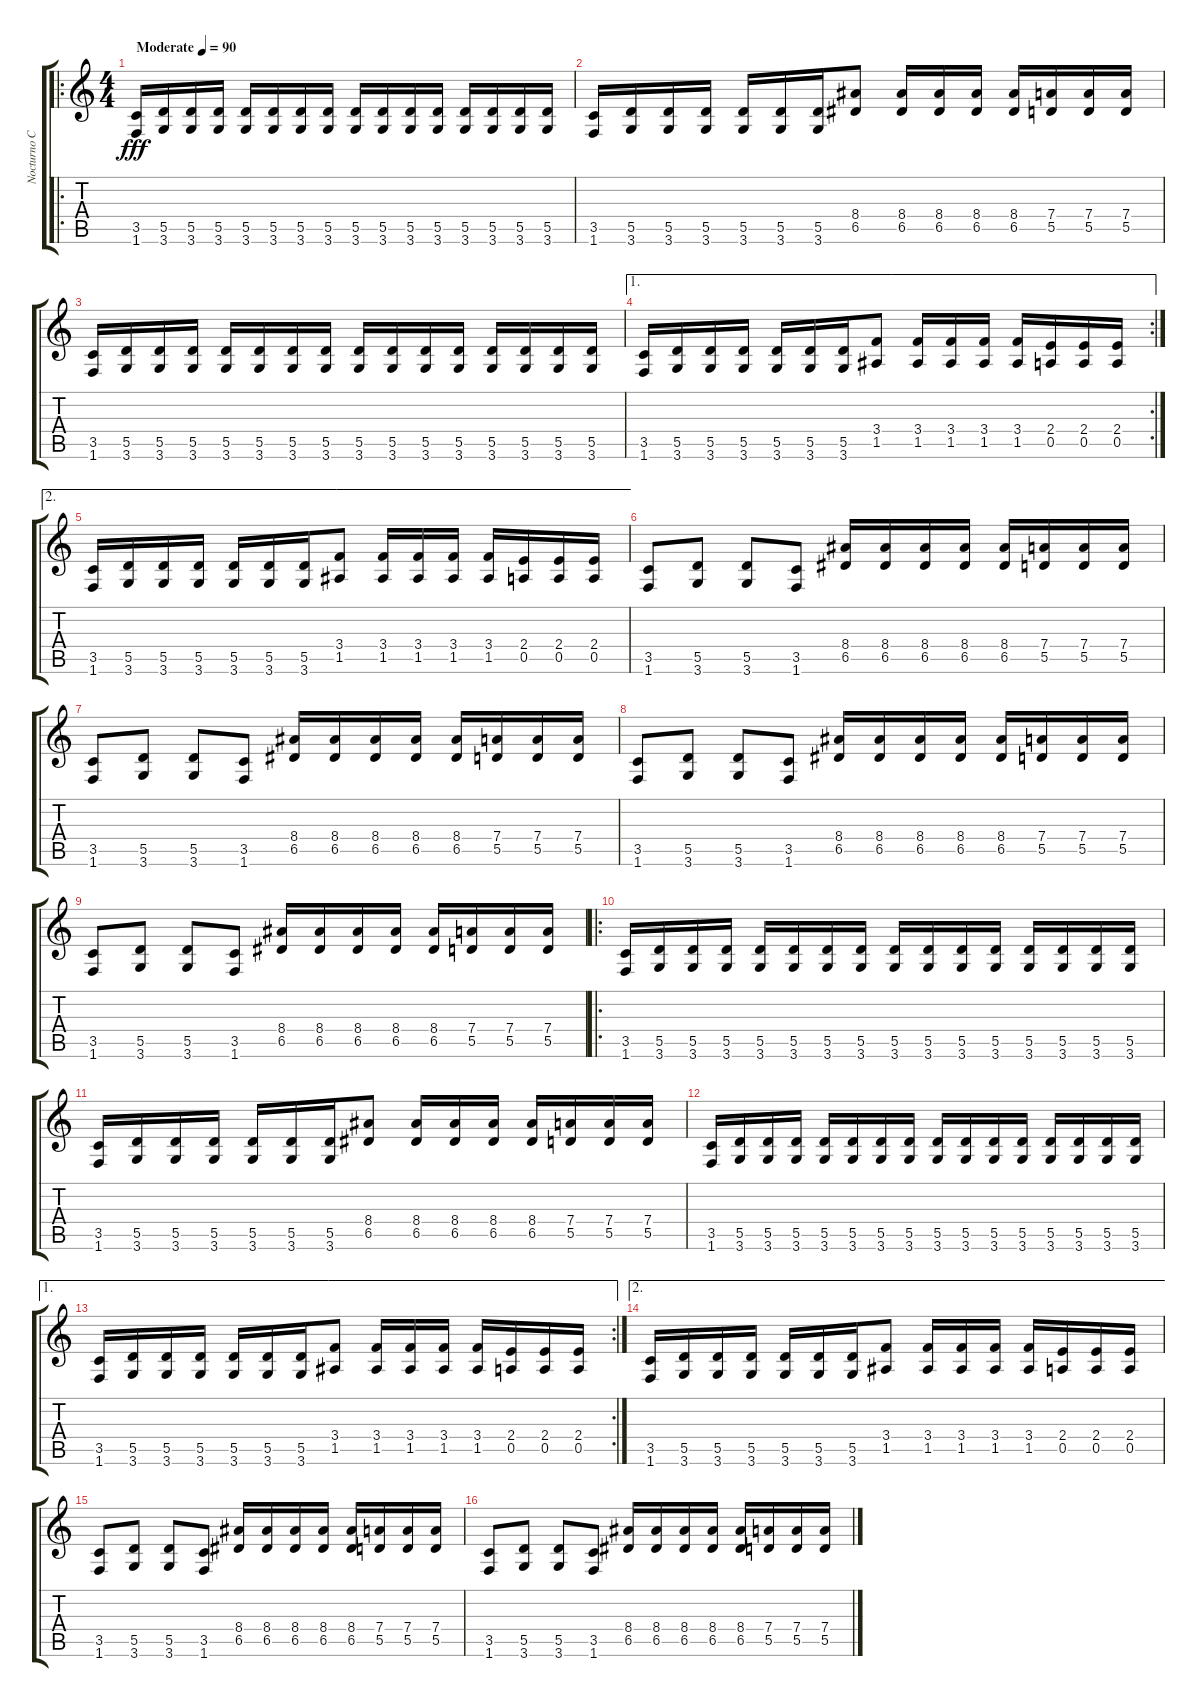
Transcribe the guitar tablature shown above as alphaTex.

\track ("Nocturno Culto" "Nocturno C") {instrument distortionguitar}
\staff {score tabs}
\tuning (E4 B3 G3 D3 A2 E2) {hide}
\ro
\ts (4 4)
\tempo (90 "Moderate")
\clef g2
\ks c
(3.5 1.6).16{dy fff instrument distortionguitar} (5.5 3.6).16 (5.5 3.6).16 (5.5 3.6).16 (5.5 3.6).16 (5.5 3.6).16 (5.5 3.6).16 (5.5 3.6).16 (5.5 3.6).16 (5.5 3.6).16 (5.5 3.6).16 (5.5 3.6).16 (5.5 3.6).16 (5.5 3.6).16 (5.5 3.6).16 (5.5 3.6).16 |
(3.5 1.6).16 (5.5 3.6).16 (5.5 3.6).16 (5.5 3.6).16 (5.5 3.6).16 (5.5 3.6).16 (5.5 3.6).16 (8.4 6.5).8 (8.4 6.5).16 (8.4 6.5).16 (8.4 6.5).16 (8.4 6.5).16 (7.4 5.5).16 (7.4 5.5).16 (7.4 5.5).16 |
(3.5 1.6).16 (5.5 3.6).16 (5.5 3.6).16 (5.5 3.6).16 (5.5 3.6).16 (5.5 3.6).16 (5.5 3.6).16 (5.5 3.6).16 (5.5 3.6).16 (5.5 3.6).16 (5.5 3.6).16 (5.5 3.6).16 (5.5 3.6).16 (5.5 3.6).16 (5.5 3.6).16 (5.5 3.6).16 |
\ae 1
\rc 2
(3.5 1.6).16 (5.5 3.6).16 (5.5 3.6).16 (5.5 3.6).16 (5.5 3.6).16 (5.5 3.6).16 (5.5 3.6).16 (3.4 1.5).8 (3.4 1.5).16 (3.4 1.5).16 (3.4 1.5).16 (3.4 1.5).16 (2.4 0.5).16 (2.4 0.5).16 (2.4 0.5).16 |
\ae 2
(3.5 1.6).16 (5.5 3.6).16 (5.5 3.6).16 (5.5 3.6).16 (5.5 3.6).16 (5.5 3.6).16 (5.5 3.6).16 (3.4 1.5).8 (3.4 1.5).16 (3.4 1.5).16 (3.4 1.5).16 (3.4 1.5).16 (2.4 0.5).16 (2.4 0.5).16 (2.4 0.5).16 |
(3.5 1.6).8 (5.5 3.6).8 (5.5 3.6).8 (3.5 1.6).8 (8.4 6.5).16 (8.4 6.5).16 (8.4 6.5).16 (8.4 6.5).16 (8.4 6.5).16 (7.4 5.5).16 (7.4 5.5).16 (7.4 5.5).16 |
(3.5 1.6).8 (5.5 3.6).8 (5.5 3.6).8 (3.5 1.6).8 (8.4 6.5).16 (8.4 6.5).16 (8.4 6.5).16 (8.4 6.5).16 (8.4 6.5).16 (7.4 5.5).16 (7.4 5.5).16 (7.4 5.5).16 |
(3.5 1.6).8 (5.5 3.6).8 (5.5 3.6).8 (3.5 1.6).8 (8.4 6.5).16 (8.4 6.5).16 (8.4 6.5).16 (8.4 6.5).16 (8.4 6.5).16 (7.4 5.5).16 (7.4 5.5).16 (7.4 5.5).16 |
(3.5 1.6).8 (5.5 3.6).8 (5.5 3.6).8 (3.5 1.6).8 (8.4 6.5).16 (8.4 6.5).16 (8.4 6.5).16 (8.4 6.5).16 (8.4 6.5).16 (7.4 5.5).16 (7.4 5.5).16 (7.4 5.5).16 |
\ro
(3.5 1.6).16 (5.5 3.6).16 (5.5 3.6).16 (5.5 3.6).16 (5.5 3.6).16 (5.5 3.6).16 (5.5 3.6).16 (5.5 3.6).16 (5.5 3.6).16 (5.5 3.6).16 (5.5 3.6).16 (5.5 3.6).16 (5.5 3.6).16 (5.5 3.6).16 (5.5 3.6).16 (5.5 3.6).16 |
(3.5 1.6).16 (5.5 3.6).16 (5.5 3.6).16 (5.5 3.6).16 (5.5 3.6).16 (5.5 3.6).16 (5.5 3.6).16 (8.4 6.5).8 (8.4 6.5).16 (8.4 6.5).16 (8.4 6.5).16 (8.4 6.5).16 (7.4 5.5).16 (7.4 5.5).16 (7.4 5.5).16 |
(3.5 1.6).16 (5.5 3.6).16 (5.5 3.6).16 (5.5 3.6).16 (5.5 3.6).16 (5.5 3.6).16 (5.5 3.6).16 (5.5 3.6).16 (5.5 3.6).16 (5.5 3.6).16 (5.5 3.6).16 (5.5 3.6).16 (5.5 3.6).16 (5.5 3.6).16 (5.5 3.6).16 (5.5 3.6).16 |
\ae 1
\rc 2
(3.5 1.6).16 (5.5 3.6).16 (5.5 3.6).16 (5.5 3.6).16 (5.5 3.6).16 (5.5 3.6).16 (5.5 3.6).16 (3.4 1.5).8 (3.4 1.5).16 (3.4 1.5).16 (3.4 1.5).16 (3.4 1.5).16 (2.4 0.5).16 (2.4 0.5).16 (2.4 0.5).16 |
\ae 2
(3.5 1.6).16 (5.5 3.6).16 (5.5 3.6).16 (5.5 3.6).16 (5.5 3.6).16 (5.5 3.6).16 (5.5 3.6).16 (3.4 1.5).8 (3.4 1.5).16 (3.4 1.5).16 (3.4 1.5).16 (3.4 1.5).16 (2.4 0.5).16 (2.4 0.5).16 (2.4 0.5).16 |
(3.5 1.6).8 (5.5 3.6).8 (5.5 3.6).8 (3.5 1.6).8 (8.4 6.5).16 (8.4 6.5).16 (8.4 6.5).16 (8.4 6.5).16 (8.4 6.5).16 (7.4 5.5).16 (7.4 5.5).16 (7.4 5.5).16 |
(3.5 1.6).8 (5.5 3.6).8 (5.5 3.6).8 (3.5 1.6).8 (8.4 6.5).16 (8.4 6.5).16 (8.4 6.5).16 (8.4 6.5).16 (8.4 6.5).16 (7.4 5.5).16 (7.4 5.5).16 (7.4 5.5).16
